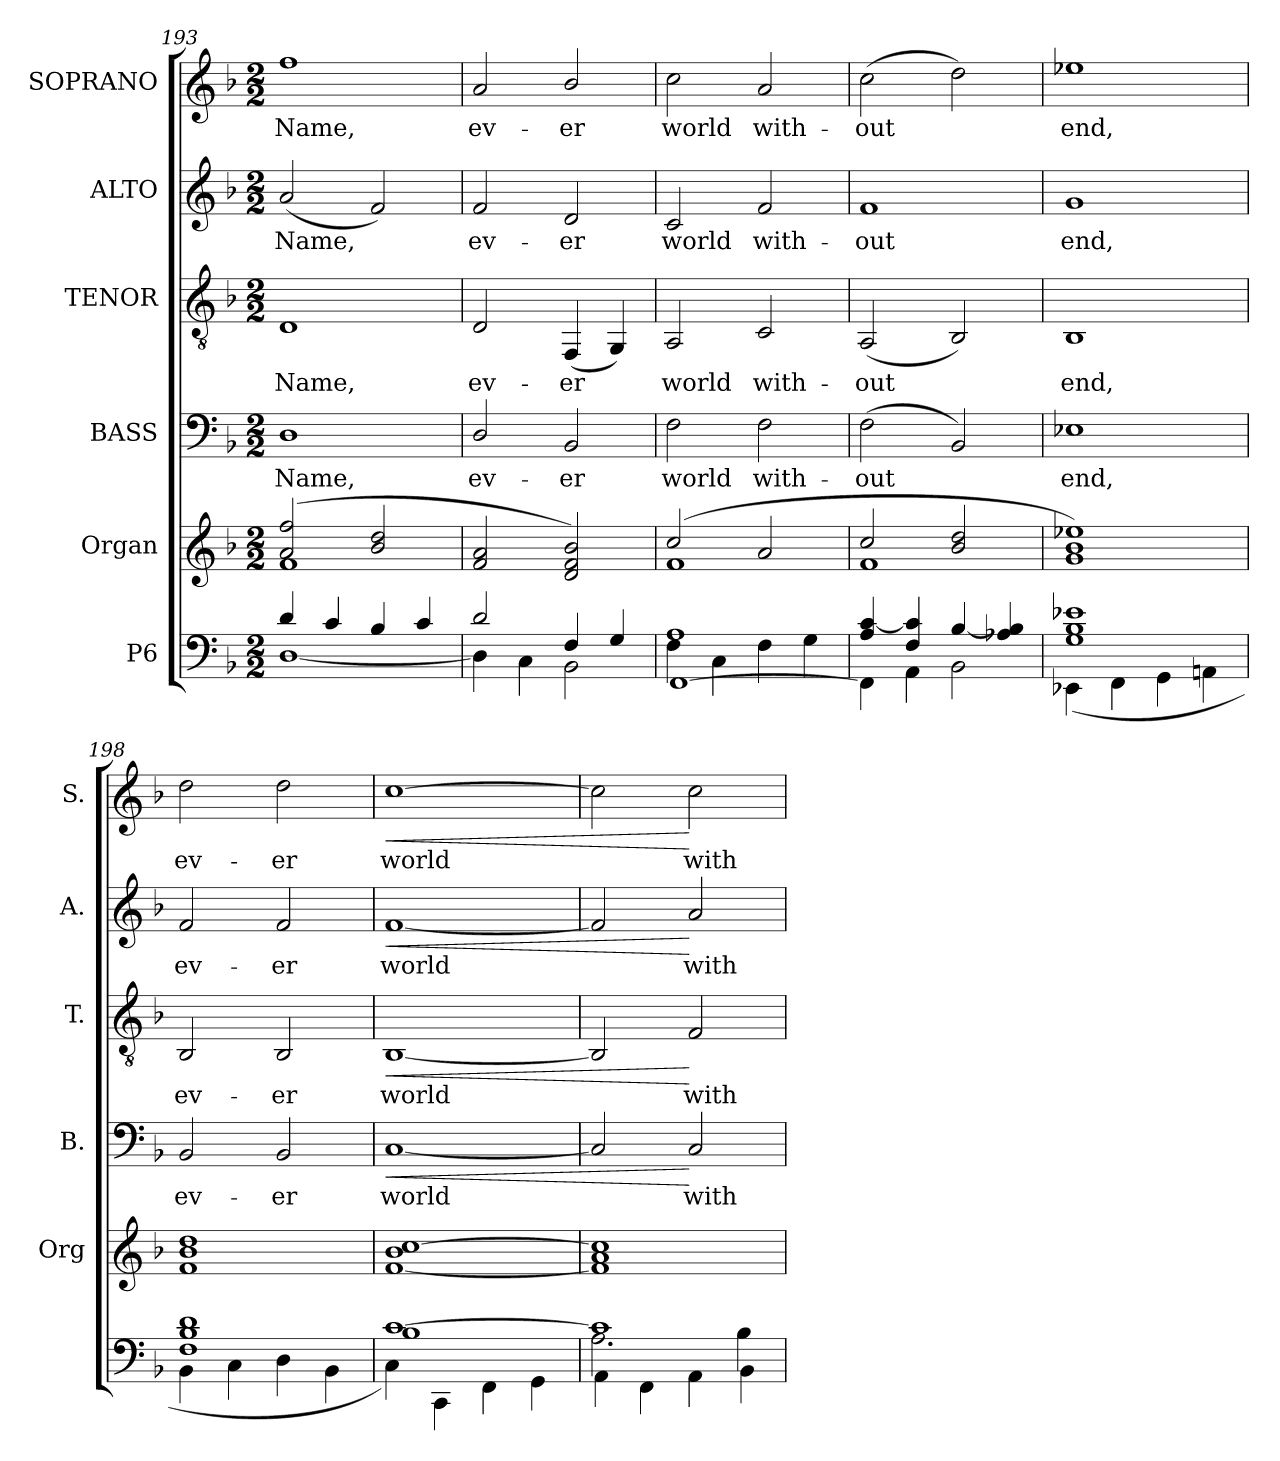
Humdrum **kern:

**kern	**kern	**kern	**text	**dynam	**kern	**text	**dynam	**kern	**text	**dynam	**kern	**text	**dynam
*part6	*part5	*part4	*part4	*part4	*part3	*part3	*part3	*part2	*part2	*part2	*part1	*part1	*part1
*staff6	*staff5	*staff4	*staff4	*staff4	*staff3	*staff3	*staff3	*staff2	*staff2	*staff2	*staff1	*staff1	*staff1
*I"P6	*I"Organ	*I"BASS	*	*	*I"TENOR	*	*	*I"ALTO	*	*	*I"SOPRANO	*	*
*	*I'Org	*I'B.	*	*	*I'T.	*	*	*I'A.	*	*	*I'S.	*	*
*clefF4	*clefG2	*clefF4	*	*	*clefGv2	*	*	*clefG2	*	*	*clefG2	*	*
*k[b-]	*k[b-]	*k[b-]	*	*	*k[b-]	*	*	*k[b-]	*	*	*k[b-]	*	*
*F:	*F:	*F:	*	*	*F:	*	*	*F:	*	*	*F:	*	*
*M2/2	*M2/2	*M2/2	*	*	*M2/2	*	*	*M2/2	*	*	*M2/2	*	*
=193	=193	=193	=193	=193	=193	=193	=193	=193	=193	=193	=193	=193	=193
*^	*^	*	*	*	*	*	*	*	*	*	*	*	*
!	!	!	!	!	!LO:LY:b:color=#000000	!	!	!	!	!	!	!	!	!	!
!	!	!	!	!	!	!	!	!LO:LY:b:color=#000000	!	!	!	!	!	!	!
!	!	!	!	!	!	!	!	!	!	!	!LO:LY:b:color=#000000	!	!	!	!
!	!	!	!	!	!	!	!	!	!	!	!	!	!	!LO:LY:b:color=#000000	!
4di/	[1Di	(2ai/ 2ffi	1fi	1Di	Name,	.	1Di	Name,	.	(2ai/	Name,	.	1ffi	Name,	.
4ci/	.	.	.	.	.	.	.	.	.	.	.	.	.	.	.
4B-i/	.	2b-i/ 2ddi	.	.	.	.	.	.	.	2fi/)	.	.	.	.	.
4ci/	.	.	.	.	.	.	.	.	.	.	.	.	.	.	.
*	*	*v	*v	*	*	*	*	*	*	*	*	*	*	*	*
=194	=194	=194	=194	=194	=194	=194	=194	=194	=194	=194	=194	=194	=194	=194
!	!	!	!	!LO:LY:b:color=#000000	!	!	!	!	!	!	!	!	!	!
!	!	!	!	!	!	!	!LO:LY:b:color=#000000	!	!	!	!	!	!	!
!	!	!	!	!	!	!	!	!	!	!LO:LY:b:color=#000000	!	!	!	!
!	!	!	!	!	!	!	!	!	!	!	!	!	!LO:LY:b:color=#000000	!
2di/	4Di\]	2fi/ 2ai	2Di/	ev-	.	2Di/	ev-	.	2fi/	ev-	.	2ai/	ev-	.
.	4Ci\	.	.	.	.	.	.	.	.	.	.	.	.	.
!	!	!	!	!LO:LY:b:color=#000000	!	!	!	!	!	!	!	!	!	!
!	!	!	!	!	!	!	!LO:LY:b:color=#000000	!	!	!	!	!	!	!
!	!	!	!	!	!	!	!	!	!	!LO:LY:b:color=#000000	!	!	!	!
!	!	!	!	!	!	!	!	!	!	!	!	!	!LO:LY:b:color=#000000	!
4Fi/	2BB-i\	2di/ 2fi 2b-i)	2BB-i/	-er	.	(4FFi/	-er	.	2di/	-er	.	2b-i/	-er	.
4Gi/	.	.	.	.	.	4GGi/)	.	.	.	.	.	.	.	.
!!LO:LB:g=z
=195	=195	=195	=195	=195	=195	=195	=195	=195	=195	=195	=195	=195	=195	=195
*	*^	*^	*	*	*	*	*	*	*	*	*	*	*	*
!	!	!	!	!	!	!LO:LY:b:color=#000000	!	!	!	!	!	!	!	!	!	!
!	!	!	!	!	!	!	!	!	!LO:LY:b:color=#000000	!	!	!	!	!	!	!
!	!	!	!	!	!	!	!	!	!	!	!	!LO:LY:b:color=#000000	!	!	!	!
!	!	!	!	!	!	!	!	!	!	!	!	!	!	!	!LO:LY:b:color=#000000	!
1Ai	4Fi\	[1FFi	(2cci/	1fi	2Fi\	world	.	2AAi/	world	.	2ci/	world	.	2cci\	world	.
.	4Ci\	.	.	.	.	.	.	.	.	.	.	.	.	.	.	.
!	!	!	!	!	!	!LO:LY:b:color=#000000	!	!	!	!	!	!	!	!	!	!
!	!	!	!	!	!	!	!	!	!LO:LY:b:color=#000000	!	!	!	!	!	!	!
!	!	!	!	!	!	!	!	!	!	!	!	!LO:LY:b:color=#000000	!	!	!	!
!	!	!	!	!	!	!	!	!	!	!	!	!	!	!	!LO:LY:b:color=#000000	!
.	4Fi\	.	2ai/	.	2Fi\	with-	.	2Ci/	with-	.	2fi/	with-	.	2ai/	with-	.
.	4Gi\	.	.	.	.	.	.	.	.	.	.	.	.	.	.	.
=196	=196	=196	=196	=196	=196	=196	=196	=196	=196	=196	=196	=196	=196	=196	=196	=196
!	!	!	!	!	!	!LO:LY:b:color=#000000	!	!	!	!	!	!	!	!	!	!
!	!	!	!	!	!	!	!	!	!LO:LY:b:color=#000000	!	!	!	!	!	!	!
!	!	!	!	!	!	!	!	!	!	!	!	!LO:LY:b:color=#000000	!	!	!	!
!	!	!	!	!	!	!	!	!	!	!	!	!	!	!	!LO:LY:b:color=#000000	!
1ryy	4Ai/ [4ci	4FFi\]	2cci/	1fi	(2Fi\	-out	.	(2AAi/	-out	.	1fi	-out	.	(2cci\	-out	.
.	4Fi/ 4ci]	4AAi\	.	.	.	.	.	.	.	.	.	.	.	.	.	.
.	[4B-i/	2BB-i\	2b-i/ 2ddi	.	2BB-i/)	.	.	2BB-i/)	.	.	.	.	.	2ddi\)	.	.
.	4A-Xi/ 4B-i]	.	.	.	.	.	.	.	.	.	.	.	.	.	.	.
*	*v	*v	*	*	*	*	*	*	*	*	*	*	*	*	*	*
*	*	*v	*v	*	*	*	*	*	*	*	*	*	*	*	*
=197	=197	=197	=197	=197	=197	=197	=197	=197	=197	=197	=197	=197	=197	=197
!	!	!	!	!LO:LY:b:color=#000000	!	!	!	!	!	!	!	!	!	!
!	!	!	!	!	!	!	!LO:LY:b:color=#000000	!	!	!	!	!	!	!
!	!	!	!	!	!	!	!	!	!	!LO:LY:b:color=#000000	!	!	!	!
!	!	!	!	!	!	!	!	!	!	!	!	!	!LO:LY:b:color=#000000	!
1Gi 1B-i 1e-Xi	(4EE-Xi\	1gi 1b-i 1ee-Xi)	1E-Xi	end,	.	1BB-i	end,	.	1gi	end,	.	1ee-Xi	end,	.
.	4FFi\	.	.	.	.	.	.	.	.	.	.	.	.	.
.	4GGi\	.	.	.	.	.	.	.	.	.	.	.	.	.
.	4AAni\	.	.	.	.	.	.	.	.	.	.	.	.	.
=198	=198	=198	=198	=198	=198	=198	=198	=198	=198	=198	=198	=198	=198	=198
!	!	!	!	!LO:LY:b:color=#000000	!	!	!	!	!	!	!	!	!	!
!	!	!	!	!	!	!	!LO:LY:b:color=#000000	!	!	!	!	!	!	!
!	!	!	!	!	!	!	!	!	!	!LO:LY:b:color=#000000	!	!	!	!
!	!	!	!	!	!	!	!	!	!	!	!	!	!LO:LY:b:color=#000000	!
1Fi 1B-i 1di	4BB-i\	1fi 1b-i 1ddi	2BB-i/	ev-	.	2BB-i/	ev-	.	2fi/	ev-	.	2ddi\	ev-	.
.	4Ci\	.	.	.	.	.	.	.	.	.	.	.	.	.
!	!	!	!	!LO:LY:b:color=#000000	!	!	!	!	!	!	!	!	!	!
!	!	!	!	!	!	!	!LO:LY:b:color=#000000	!	!	!	!	!	!	!
!	!	!	!	!	!	!	!	!	!	!LO:LY:b:color=#000000	!	!	!	!
!	!	!	!	!	!	!	!	!	!	!	!	!	!LO:LY:b:color=#000000	!
.	4Di\	.	2BB-i/	-er	.	2BB-i/	-er	.	2fi/	-er	.	2ddi\	-er	.
.	4BB-i\	.	.	.	.	.	.	.	.	.	.	.	.	.
=199	=199	=199	=199	=199	=199	=199	=199	=199	=199	=199	=199	=199	=199	=199
*	*^	*	*	*	*	*	*	*	*	*	*	*	*	*
!	!	!	!	!	!LO:LY:b:color=#000000	!LO:HP:b	!	!	!	!	!	!	!	!	!
!	!	!	!	!	!	!	!	!LO:LY:b:color=#000000	!LO:HP:b	!	!	!	!	!	!
!	!	!	!	!	!	!	!	!	!	!	!LO:LY:b:color=#000000	!LO:HP:b	!	!	!
!	!	!	!	!	!	!	!	!	!	!	!	!	!	!LO:LY:b:color=#000000	!LO:HP:b
[1ci	1B-i	4Ci\)	[1fi 1b-i [1cci	[1Ci	world	<	[1BB-i	world	<	[1fi	world	<	[1cci	world	<
.	.	4CCi\	.	.	.	.	.	.	.	.	.	.	.	.	.
.	.	4FFi\	.	.	.	.	.	.	.	.	.	.	.	.	.
.	.	4GGi\	.	.	.	.	.	.	.	.	.	.	.	.	.
=200	=200	=200	=200	=200	=200	=200	=200	=200	=200	=200	=200	=200	=200	=200	=200
1ci]	2.Ai\	4AAi\	1fi] 1ai 1cci]	2Ci/]	.	.	2BB-i/]	.	.	2fi/]	.	.	2cci\]	.	.
.	.	4FFi\	.	.	.	.	.	.	.	.	.	.	.	.	.
!	!	!	!	!	!LO:LY:b:color=#000000	!	!	!	!	!	!	!	!	!	!
!	!	!	!	!	!	!	!	!LO:LY:b:color=#000000	!	!	!	!	!	!	!
!	!	!	!	!	!	!	!	!	!	!	!LO:LY:b:color=#000000	!	!	!	!
!	!	!	!	!	!	!	!	!	!	!	!	!	!	!LO:LY:b:color=#000000	!
.	.	4AAi\	.	2Ci/	with	[	2Fi/	with	[	2ai/	with	[	2cci\	with	[
.	4B-i\	4BB-i\	.	.	.	.	.	.	.	.	.	.	.	.	.
*v	*v	*v	*	*	*	*	*	*	*	*	*	*	*	*	*
=	=	=	=	=	=	=	=	=	=	=	=	=	=
*-	*-	*-	*-	*-	*-	*-	*-	*-	*-	*-	*-	*-	*-
